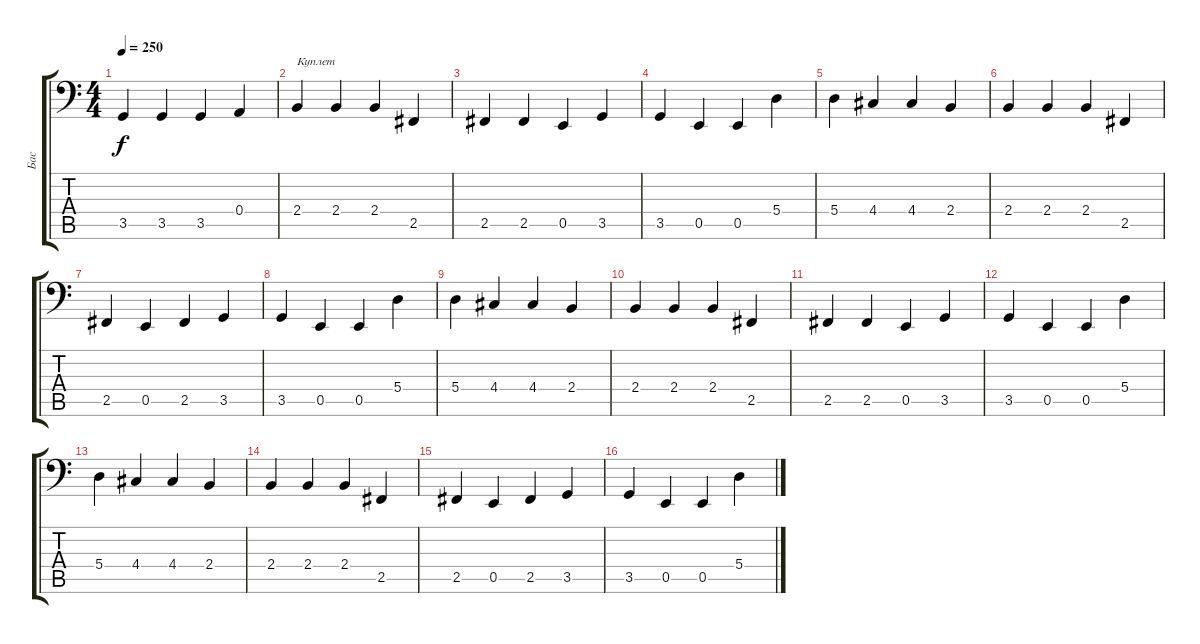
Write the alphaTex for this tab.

\track ("Бас" "Бас") {instrument electricbasspick}
\staff {score tabs}
\tuning (C3 G2 D2 A1 E1 B0) {hide}
\ts (4 4)
\tempo 250
\clef f4
\ks c
3.5.4{dy f} 3.5.4 3.5.4 0.4.4 |
2.4.4{txt "Куплет"} 2.4.4 2.4.4 2.5.4 |
2.5.4 2.5.4 0.5.4 3.5.4 |
3.5.4 0.5.4 0.5.4 5.4.4 |
5.4.4 4.4.4 4.4.4 2.4.4 |
2.4.4 2.4.4 2.4.4 2.5.4 |
2.5.4 0.5.4 2.5.4 3.5.4 |
3.5.4 0.5.4 0.5.4 5.4.4 |
5.4.4 4.4.4 4.4.4 2.4.4 |
2.4.4 2.4.4 2.4.4 2.5.4 |
2.5.4 2.5.4 0.5.4 3.5.4 |
3.5.4 0.5.4 0.5.4 5.4.4 |
5.4.4 4.4.4 4.4.4 2.4.4 |
2.4.4 2.4.4 2.4.4 2.5.4 |
2.5.4 0.5.4 2.5.4 3.5.4 |
3.5.4 0.5.4 0.5.4 5.4.4
